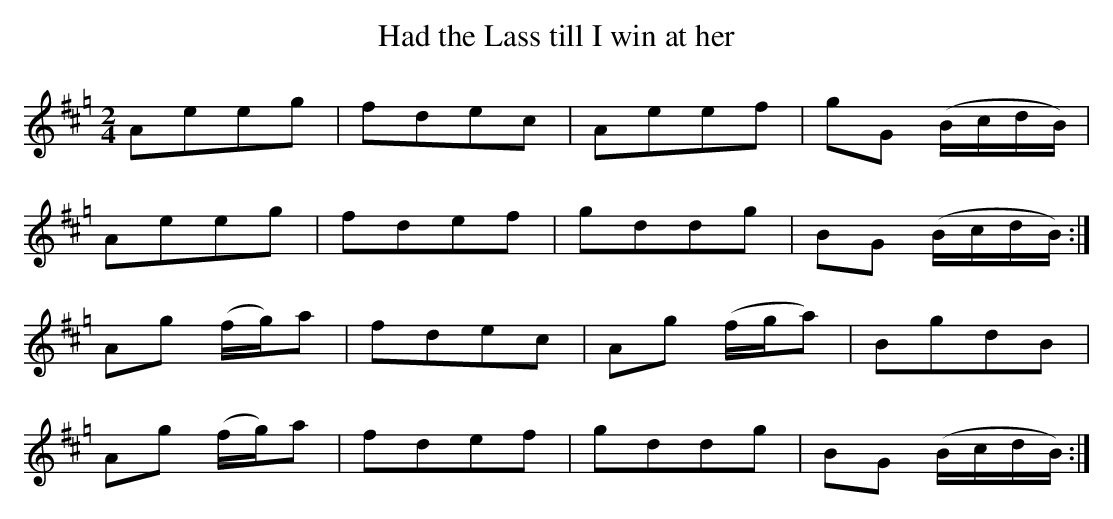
X:1
T:Had the Lass till I win at her
L:1/8
M:2/4
K:Hp
Aeeg      |fdec|Aeef      |gG (B/c/d/B/) |
Aeeg      |fdef|gddg      |BG (B/c/d/B/):|
Ag (f/g/)a|fdec|Ag (f/g/a)|BgdB          |
Ag (f/g/)a|fdef|gddg      |BG (B/c/d/B/):|
